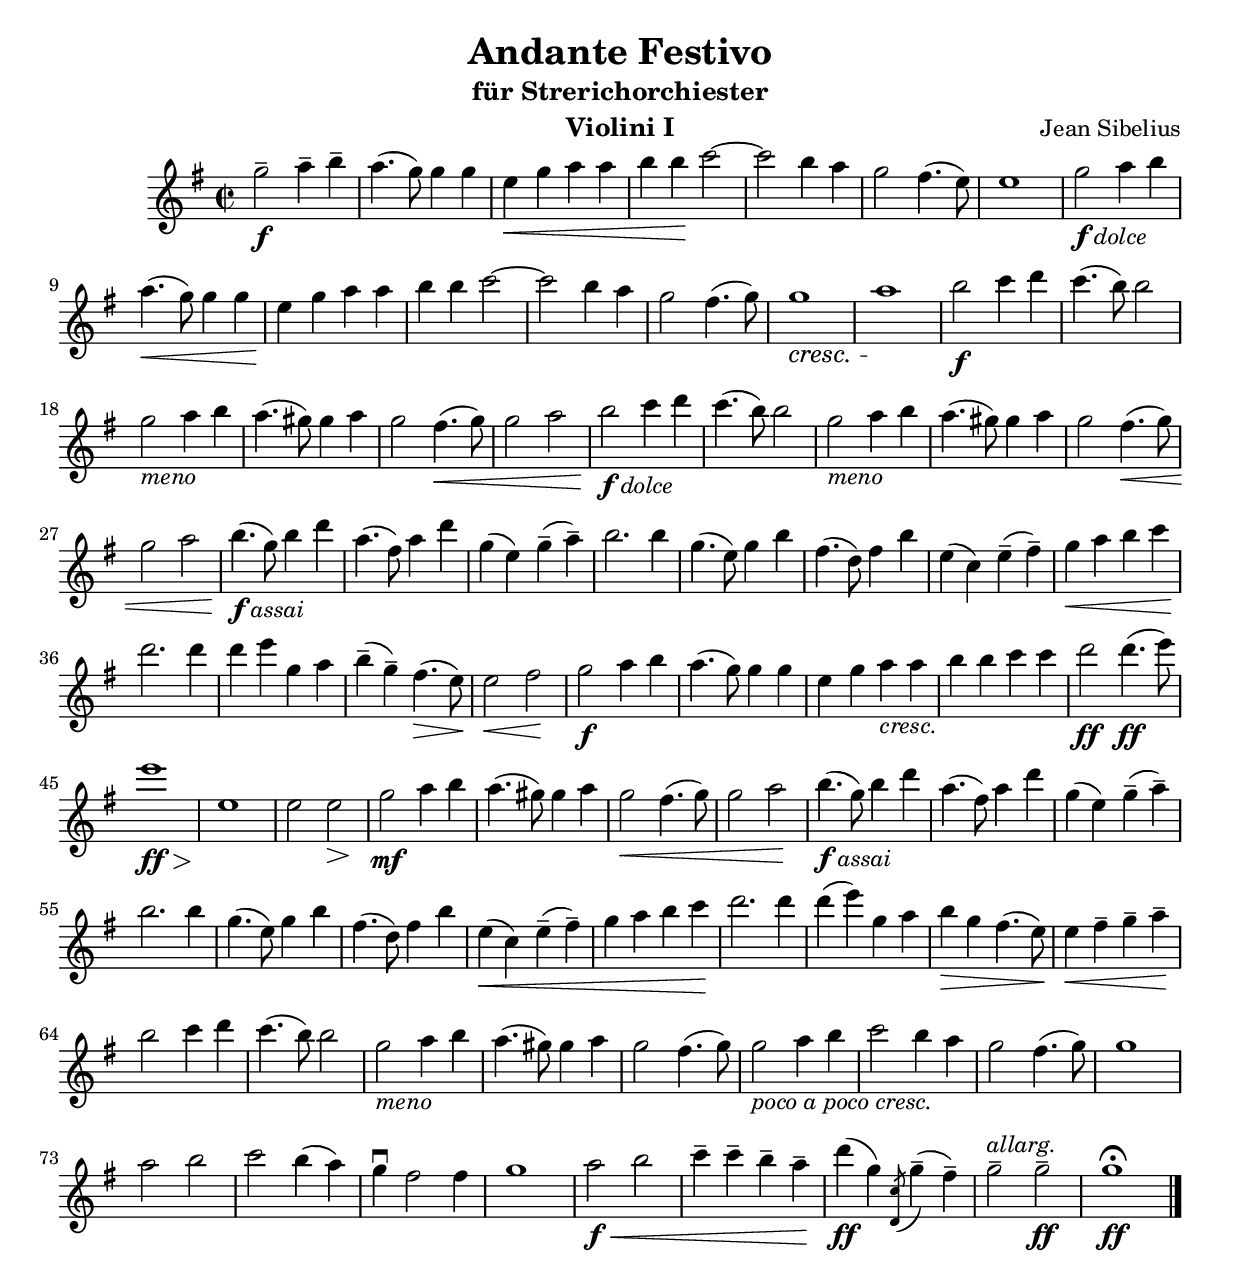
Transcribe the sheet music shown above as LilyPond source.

\include "../definitions.ily"
violinOne = \new Staff \relative c''' {
  \time 2/2
  \key g \major
  \tag #'instrumentName {
    \set Staff.instrumentName = \vnILN
    \set Staff.shortInstrumentName = \vnISN
  }
  \set Staff.midiInstrument = \vnMN

  g2--\f a4-- b-- |
  a4.( g8) g4 g |
  e4\< g a a |
  b4 b\! c2~ |
  c2 b4 a |
  g2 fis4.( e8) |
  e1 |
  g2-\markup { \dynamic f \italic dolce } a4 b |
  a4.(\< g8) g4 g |
  e4\! g a a | % 10
  b4 b c2~ |
  c2 b4 a |
  g2 fis4.( g8) |
  g1\cresc |
  a1\! |
  b2\f c4 d |
  c4.( b8) b2 |
  g2-\markup { \italic meno } a4 b |
  a4.( gis8) gis4 a |
  g2 fis4.(\< g8) | % 20
  g2 a |
  b2\!-\markup { \dynamic f \italic dolce } c4 d |
  c4.( b8) b2 |
  g2-\markup { \italic meno } a4 b |
  a4.( gis8) gis4 a |
  g2 fis4.(\< g8) |
  g2 a |
  b4.(\!-\markup { \dynamic f \italic assai } g8) b4 d |
  a4.( fis8) a4 d |
  g,4( e) g(-- a)-- | % 30
  b2. b4 |
  g4.( e8) g4 b |
  fis4.( d8) fis4 b |
  e,4( c) e(-- fis)-- |
  g4\< a b c |
  d2.\! d4 |
  d4 e g, a |
  b4(-- g)-- fis4.(\> e8) |
  e2\< fis\! |
  g2\f a4 b | % 40
  a4.( g8) g4 g |
  e4 g a_\markup \italic "cresc." a |
  b4 b c c |
  d2\ff d4.(\ff e8) |
  e1\ff\> |
  e,1\! |
  e2 << e { s4\> s4\! } >> |
  g2\mf a4 b |
  a4.( gis8) gis4 a |
  g2\< fis4.( g8) | % 50
  g2 a2\! |
  b4.(_\markup { \dynamic f \italic "assai" } g8) b4 d |
  a4.( fis8) a4 d |
  g,4( e) g--( a--) |
  b2. b4 |
  g4.( e8) g4 b |
  fis4.( d8) fis4 b |
  e,4(\< c) e--( fis--) |
  g4 a b c\! |
  d2. d4 | % 60
  d4( e) g, a |
  b\> g fis4.( e8) |
  e4\< fis-- g-- a--\! |
  b2 c4 d |
  c4.( b8) b2 |
  g2_\markup \italic "meno" a4 b |
  a4.( gis8) gis4 a |
  g2 fis4.( g8) |
  g2_\markup \italic "poco a poco cresc." a4 b |
  c2 b4 a | % 70
  g2 fis4.( g8) |
  g1 |
  a2 b |
  c2 b4( a) |
  g4\downbow fis2 fis4 |
  g1 |
  a2\f\< b |
  c4-- c-- b-- a--\! |
  d4(\ff g,) \acciaccatura <c, d,>8 g'4--( fis--) |
  g2--^\markup \italic "allarg." g--\ff |
  g1\ff\fermata \bar "|."
}


\paper {
  check-consistency = ##t
}
\header {
  title = \title
  subtitle = \subtitle
  composer = \composer
  instrument = \vnILN
}
\score {
  \removeWithTag #'instrumentName
  \violinOne
}
